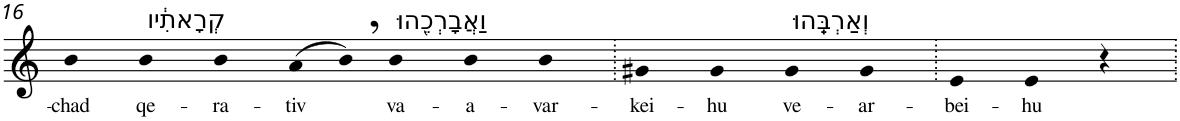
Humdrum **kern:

**kern	**text
*part1	*part1
*staff1	*staff1
*I"Piano	*
*I'Pno	*
!!LO:PB:g=z
*clefG2	*
*k[]	*
=16	=16
!	!LO:LY:b
4b	-chad
!LO:TX:a:t=קְרָאתִ֔יו	!
!	!LO:LY:b
4b	qe-
!	!LO:LY:b
4b	-ra-
!	!LO:LY:b
(8a	-tiv
8b,)	.
!LO:TX:a:t=וַאֲבָרְכֵ֖הוּ	!
!	!LO:LY:b
4b	va-
!	!LO:LY:b
4b	-a-
!	!LO:LY:b
4b	-var-
=17.	=17.
!	!LO:LY:b
4g#X	-kei-
!	!LO:LY:b
4g#	-hu
!LO:TX:a:t=וְאַרְבֵּֽהוּ	!
!	!LO:LY:b
4g#	ve-
!	!LO:LY:b
4g#	-ar-
=18.	=18.
!	!LO:LY:b
4e	-bei-
!	!LO:LY:b
4e	-hu
4r	.
=.	=.
*-	*-
